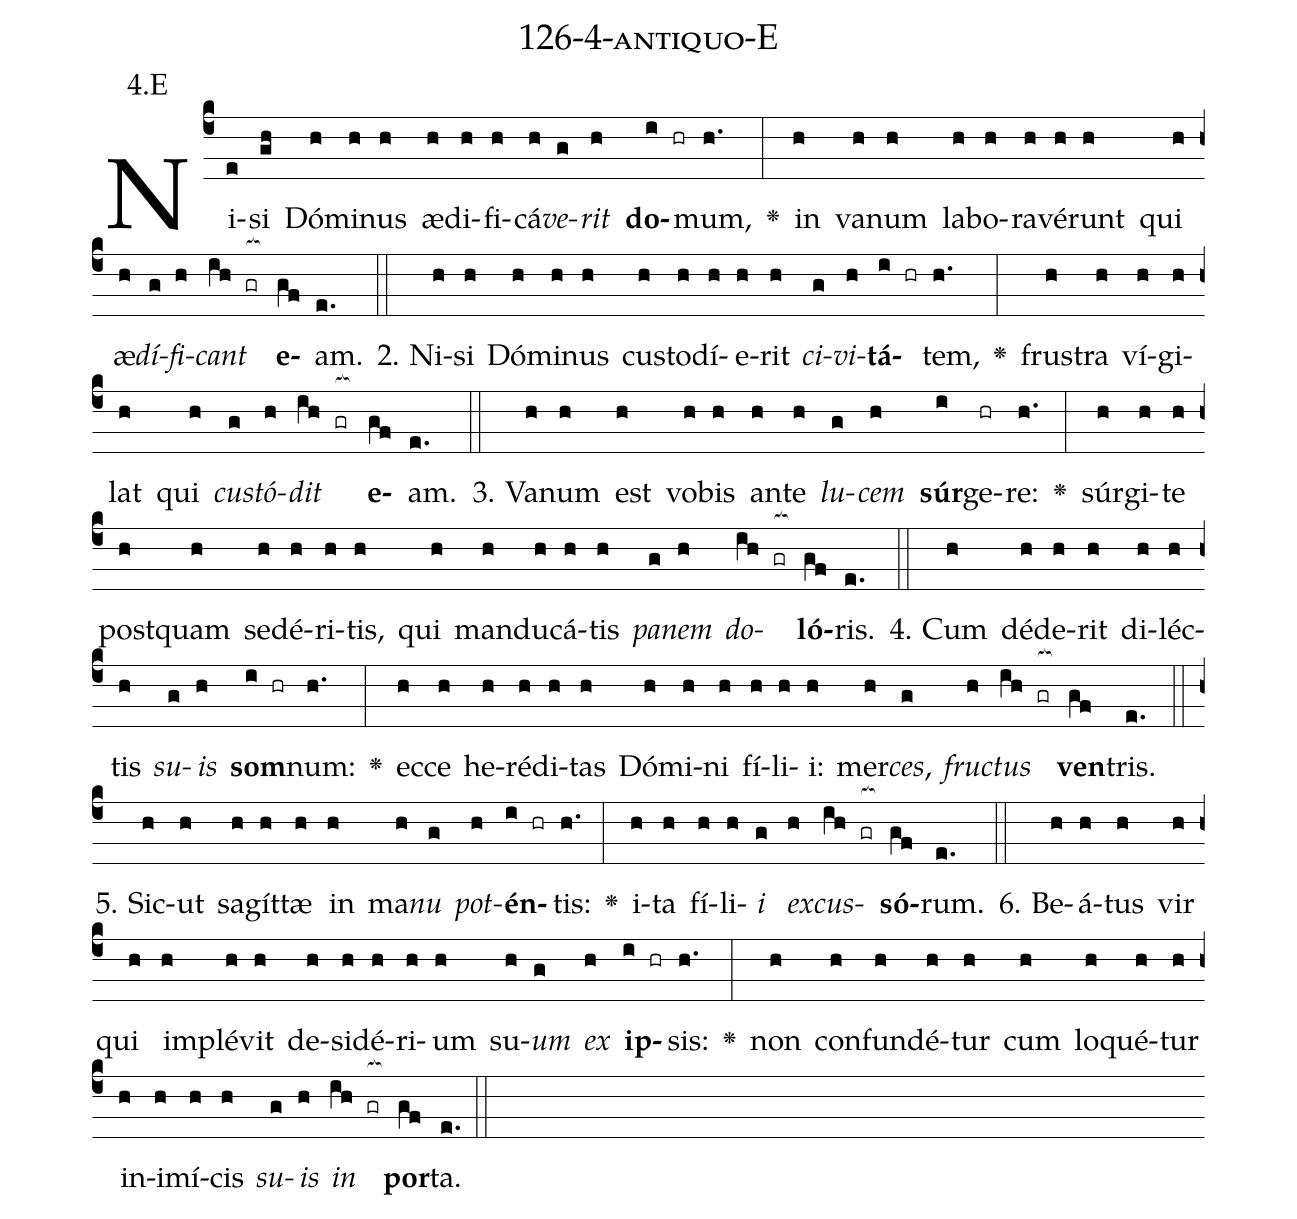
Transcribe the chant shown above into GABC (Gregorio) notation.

name: 126-4-antiquo-E;
annotation: 4.E;
%%
(c4)Ni(e)si(gh) Dó(h)mi(h)nus(h) æ(h)di(h)fi(h)cá(h)<i>ve</i>(g)<i>rit</i>(h) <b>do</b>(i hr)mum,(h.) <v>\greheightstar</v>(:) in(h) va(h)num(h) la(h)bo(h)ra(h)vé(h)runt(h) qui(h) æ(h)<i>dí</i>(g)<i>fi</i>(h)<i>cant</i>(ih gr[ocb:1{]) <b>e</b>(gf[ocb:0}])am.(e.) (::)
2. Ni(h)si(h) Dó(h)mi(h)nus(h) cus(h)to(h)dí(h)e(h)rit(h) <i>ci</i>(g)<i>vi</i>(h)<b>tá</b>(i hr)tem,(h.) <v>\greheightstar</v>(:) frus(h)tra(h) ví(h)gi(h)lat(h) qui(h) <i>cus</i>(g)<i>tó</i>(h)<i>dit</i>(ih gr[ocb:1{]) <b>e</b>(gf[ocb:0}])am.(e.) (::)
3. Va(h)num(h) est(h) vo(h)bis(h) an(h)te(h) <i>lu</i>(g)<i>cem</i>(h) <b>súr</b>(i)ge(hr)re:(h.) <v>\greheightstar</v>(:) súr(h)gi(h)te(h) post(h)quam(h) se(h)dé(h)ri(h)tis,(h) qui(h) man(h)du(h)cá(h)tis(h) <i>pa</i>(g)<i>nem</i>(h) <i>do</i>(ih gr[ocb:1{])<b>ló</b>(gf[ocb:0}])ris.(e.) (::)
4. Cum(h) dé(h)de(h)rit(h) di(h)léc(h)tis(h) <i>su</i>(g)<i>is</i>(h) <b>som</b>(i hr)num:(h.) <v>\greheightstar</v>(:) ec(h)ce(h) he(h)ré(h)di(h)tas(h) Dó(h)mi(h)ni(h) fí(h)li(h)i:(h) mer(h)<i>ces</i>,(g) <i>fruc</i>(h)<i>tus</i>(ih gr[ocb:1{]) <b>ven</b>(gf[ocb:0}])tris.(e.) (::)
5. Sic(h)ut(h) sa(h)gít(h)tæ(h) in(h) ma(h)<i>nu</i>(g) <i>pot</i>(h)<b>én</b>(i hr)tis:(h.) <v>\greheightstar</v>(:) i(h)ta(h) fí(h)li(h)<i>i</i>(g) <i>ex</i>(h)<i>cus</i>(ih gr[ocb:1{])<b>só</b>(gf[ocb:0}])rum.(e.) (::)
6. Be(h)á(h)tus(h) vir(h) qui(h) im(h)plé(h)vit(h) de(h)si(h)dé(h)ri(h)um(h) su(h)<i>um</i>(g) <i>ex</i>(h) <b>ip</b>(i hr)sis:(h.) <v>\greheightstar</v>(:) non(h) con(h)fun(h)dé(h)tur(h) cum(h) lo(h)qué(h)tur(h) in(h)i(h)mí(h)cis(h) <i>su</i>(g)<i>is</i>(h) <i>in</i>(ih gr[ocb:1{]) <b>por</b>(gf[ocb:0}])ta.(e.) (::)
